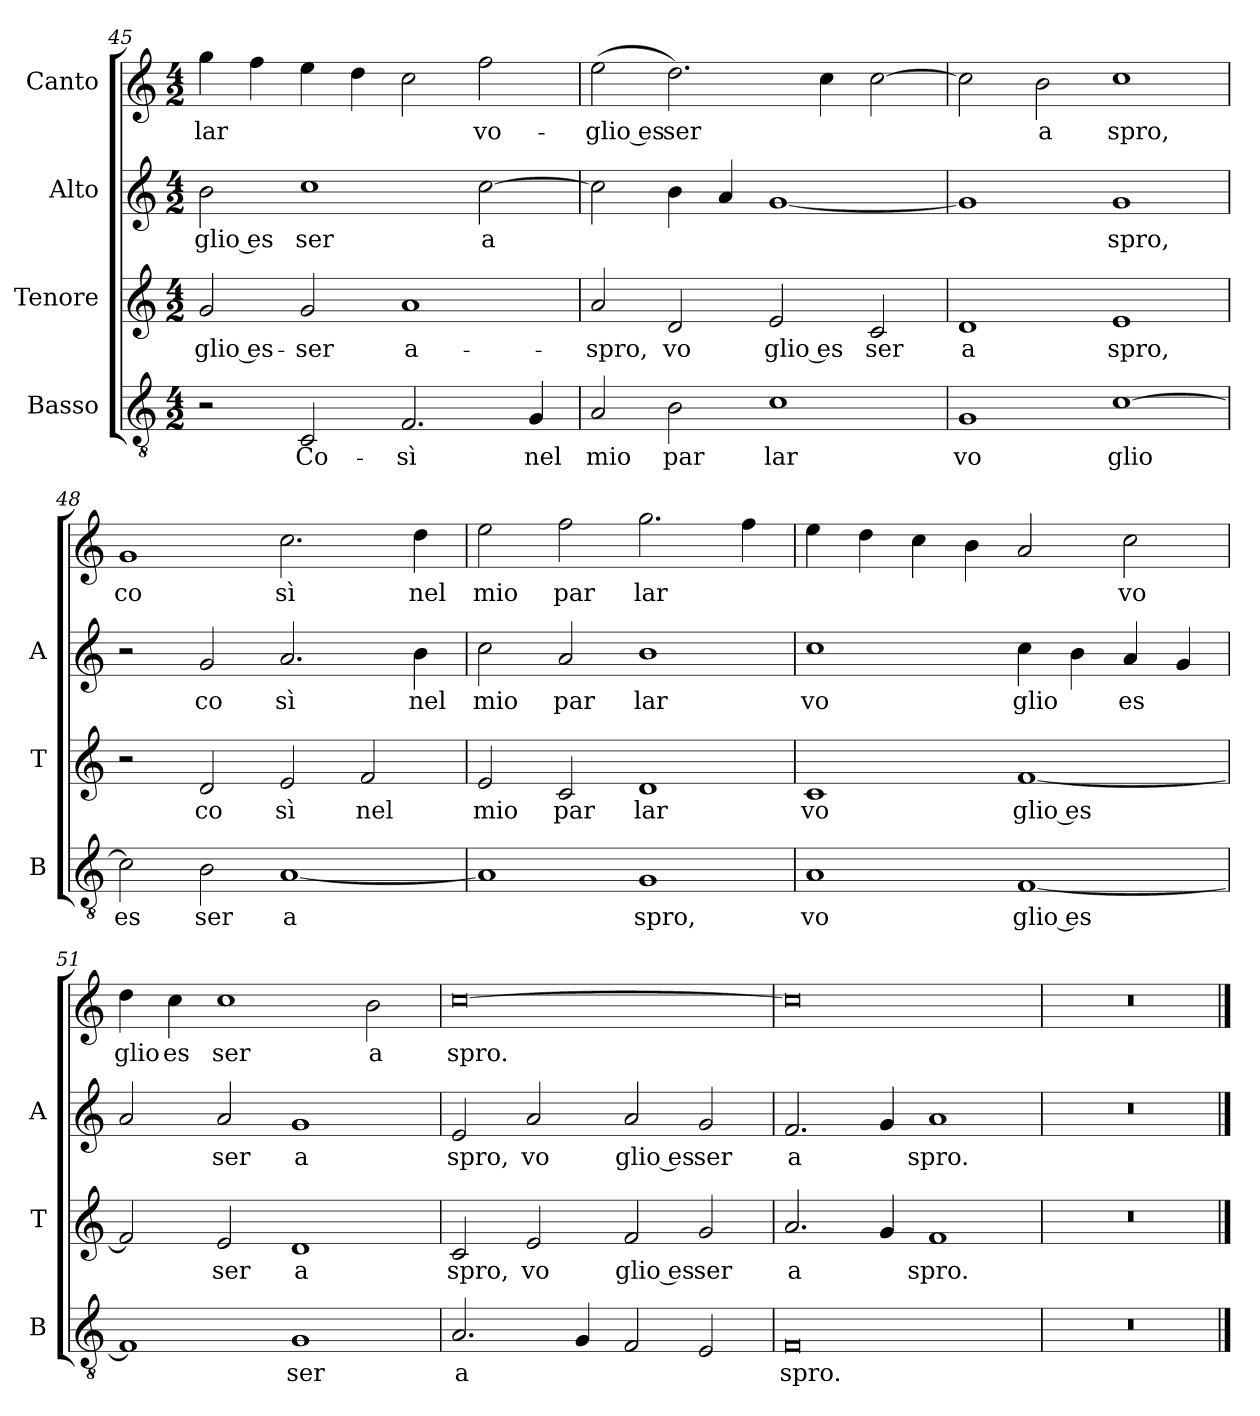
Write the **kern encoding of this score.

**kern	**text	**kern	**text	**kern	**text	**kern	**text
*part4	*part4	*part3	*part3	*part2	*part2	*part1	*part1
*staff4	*staff4	*staff3	*staff3	*staff2	*staff2	*staff1	*staff1
*I"Basso	*	*I"Tenore	*	*I"Alto	*	*I"Canto	*
*I'B	*	*I'T	*	*I'A	*	*	*
*clefGv2	*	*clefG2	*	*clefG2	*	*clefG2	*
*M4/2	*	*M4/2	*	*M4/2	*	*M4/2	*
=45	=45	=45	=45	=45	=45	=45	=45
!	!	!	!LO:LY:b	!	!LO:LY:b	!	!LO:LY:b
2r	.	2g/	glio es-	2b\	glio es	4gg\	-lar
.	.	.	.	.	.	4ff\	.
!	!LO:LY:b	!	!LO:LY:b	!	!LO:LY:b	!	!
2C/	Co-	2g/	-ser	1cc	ser	4ee\	.
.	.	.	.	.	.	4dd\	.
!	!LO:LY:b	!	!LO:LY:b	!	!	!	!
2.F/	-sì	1a	a-	.	.	2cc\	.
!	!	!	!	!	!LO:LY:b	!	!LO:LY:b
.	.	.	.	[2cc\	a	2ff\	vo-
!	!LO:LY:b	!	!	!	!	!	!
4G/	nel	.	.	.	.	.	.
!!LO:LB:g=z
=46	=46	=46	=46	=46	=46	=46	=46
!	!LO:LY:b	!	!LO:LY:b	!	!	!	!LO:LY:b
2A/	mio	2a/	-spro,	2cc\]	.	(<2ee\	glio es
!	!LO:LY:b	!	!LO:LY:b	!	!	!	!LO:LY:b
2B\	par	2d/	vo	4b\	.	2.dd\)	ser
.	.	.	.	4a/	.	.	.
!	!LO:LY:b	!	!LO:LY:b	!	!	!	!
1c	lar	2e/	glio es	[1g	.	.	.
.	.	.	.	.	.	4cc\	.
!	!	!	!LO:LY:b	!	!	!	!
.	.	2c/	ser	.	.	[2cc\	.
=47	=47	=47	=47	=47	=47	=47	=47
!	!LO:LY:b	!	!LO:LY:b	!	!	!	!
1G	vo	1d	a	1g]	.	2cc\]	.
!	!	!	!	!	!	!	!LO:LY:b
.	.	.	.	.	.	2b\	a
!	!LO:LY:b	!	!LO:LY:b	!	!LO:LY:b	!	!LO:LY:b
[1c	glio	1e	spro,	1g	spro,	1cc	spro,
=48	=48	=48	=48	=48	=48	=48	=48
!	!LO:LY:b	!	!	!	!	!	!LO:LY:b
2c\]	es	2r	.	2r	.	1g	co
!	!LO:LY:b	!	!LO:LY:b	!	!LO:LY:b	!	!
2B\	ser	2d/	co	2g/	co	.	.
!	!LO:LY:b	!	!LO:LY:b	!	!LO:LY:b	!	!LO:LY:b
[1A	a	2e/	sì	2.a/	sì	2.cc\	sì
!	!	!	!LO:LY:b	!	!	!	!
.	.	2f/	nel	.	.	.	.
!	!	!	!	!	!LO:LY:b	!	!LO:LY:b
.	.	.	.	4b\	nel	4dd\	nel
=49	=49	=49	=49	=49	=49	=49	=49
!	!	!	!LO:LY:b	!	!LO:LY:b	!	!LO:LY:b
1A]	.	2e/	mio	2cc\	mio	2ee\	mio
!	!	!	!LO:LY:b	!	!LO:LY:b	!	!LO:LY:b
.	.	2c/	par	2a/	par	2ff\	par
!	!LO:LY:b	!	!LO:LY:b	!	!LO:LY:b	!	!LO:LY:b
1G	spro,	1d	lar	1b	lar	2.gg\	lar
.	.	.	.	.	.	4ff\	.
=50	=50	=50	=50	=50	=50	=50	=50
!	!LO:LY:b	!	!LO:LY:b	!	!LO:LY:b	!	!
1A	vo	1c	vo	1cc	vo	4ee\	.
.	.	.	.	.	.	4dd\	.
.	.	.	.	.	.	4cc\	.
.	.	.	.	.	.	4b\	.
!	!LO:LY:b	!	!LO:LY:b	!	!LO:LY:b	!	!
[1F	glio es	[1f	glio es	4cc\	glio	2a/	.
.	.	.	.	4b\	.	.	.
!	!	!	!	!	!LO:LY:b	!	!LO:LY:b
.	.	.	.	4a/	es	2cc\	vo
.	.	.	.	4g/	.	.	.
=51	=51	=51	=51	=51	=51	=51	=51
!	!	!	!	!	!	!	!LO:LY:b
1F]	.	2f/]	.	2a/	.	4dd\	glio
!	!	!	!	!	!	!	!LO:LY:b
.	.	.	.	.	.	4cc\	es
!	!	!	!LO:LY:b	!	!LO:LY:b	!	!LO:LY:b
.	.	2e/	ser	2a/	ser	1cc	ser
!	!LO:LY:b	!	!LO:LY:b	!	!LO:LY:b	!	!
1G	ser	1d	a	1g	a	.	.
!	!	!	!	!	!	!	!LO:LY:b
.	.	.	.	.	.	2b\	a
=52	=52	=52	=52	=52	=52	=52	=52
!	!LO:LY:b	!	!LO:LY:b	!	!LO:LY:b	!	!LO:LY:b
2.A/	a	2c/	spro,	2e/	spro,	[0cc	spro.
!	!	!	!LO:LY:b	!	!LO:LY:b	!	!
.	.	2e/	vo	2a/	vo	.	.
4G/	.	.	.	.	.	.	.
!	!	!	!LO:LY:b	!	!LO:LY:b	!	!
2F/	.	2f/	glio es	2a/	glio es	.	.
!	!	!	!LO:LY:b	!	!LO:LY:b	!	!
2E/	.	2g/	ser	2g/	ser	.	.
=53	=53	=53	=53	=53	=53	=53	=53
!	!LO:LY:b	!	!LO:LY:b	!	!LO:LY:b	!	!
0F	spro.	2.a/	a	2.f/	a	0cc]	.
.	.	4g/	.	4g/	.	.	.
!	!	!	!LO:LY:b	!	!LO:LY:b	!	!
.	.	1f	spro.	1a	spro.	.	.
=54	=54	=54	=54	=54	=54	=54	=54
0r	.	0r	.	0r	.	0r	.
==	==	==	==	==	==	==	==
*-	*-	*-	*-	*-	*-	*-	*-
